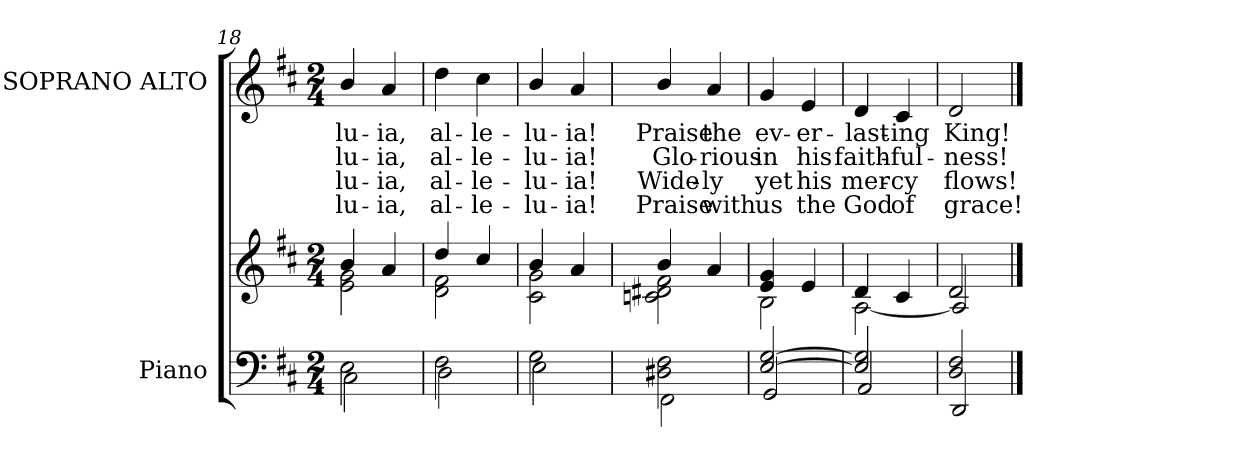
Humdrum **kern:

**kern	**kern	**kern	**text	**text	**text	**text
*part2	*part2	*part1	*part1	*part1	*part1	*part1
*staff3	*staff2	*staff1	*staff1	*staff1	*staff1	*staff1
*I"Piano	*	*I"SOPRANO ALTO	*	*	*	*
*I'Pno.	*	*I'S. A.	*	*	*	*
*clefF4	*clefG2	*clefG2	*	*	*	*
*k[f#c#]	*k[f#c#]	*k[f#c#]	*	*	*	*
*D:	*D:	*D:	*	*	*	*
*M2/4	*M2/4	*M2/4	*	*	*	*
=18	=18	=18	=18	=18	=18	=18
*^	*^	*	*	*	*	*
!	!	!	!	!	!LO:LY:b:color=#000000	!LO:LY:b:color=#000000	!LO:LY:b:color=#000000	!LO:LY:b:color=#000000
2Ei\	2C#i\	4bi/	2ei\ 2gi	4bi/	-lu-	-lu-	-lu-	-lu-
!	!	!	!	!	!LO:LY:b:color=#000000	!LO:LY:b:color=#000000	!LO:LY:b:color=#000000	!LO:LY:b:color=#000000
.	.	4ai/	.	4ai/	-ia,	-ia,	-ia,	-ia,
!!LO:LB:g=z
=19	=19	=19	=19	=19	=19	=19	=19	=19
!	!	!	!	!	!LO:LY:b:color=#000000	!LO:LY:b:color=#000000	!LO:LY:b:color=#000000	!LO:LY:b:color=#000000
2F#i\	2Di\	4ddi/	2di\ 2f#i	4ddi\	al-	al-	al-	al-
!	!	!	!	!	!LO:LY:b:color=#000000	!LO:LY:b:color=#000000	!LO:LY:b:color=#000000	!LO:LY:b:color=#000000
.	.	4cc#i/	.	4cc#i\	-le-	-le-	-le-	-le-
=20	=20	=20	=20	=20	=20	=20	=20	=20
!	!	!	!	!	!LO:LY:b:color=#000000	!LO:LY:b:color=#000000	!LO:LY:b:color=#000000	!LO:LY:b:color=#000000
2Gi\	2Ei\	4bi/	2c#i\ 2gi	4bi/	-lu-	-lu-	-lu-	-lu-
!	!	!	!	!	!LO:LY:b:color=#000000	!LO:LY:b:color=#000000	!LO:LY:b:color=#000000	!LO:LY:b:color=#000000
.	.	4ai/	.	4ai/	-ia!	-ia!	-ia!	-ia!
=21	=21	=21	=21	=21	=21	=21	=21	=21
!	!	!	!	!	!LO:LY:b:color=#000000	!LO:LY:b:color=#000000	!LO:LY:b:color=#000000	!LO:LY:b:color=#000000
2D#Xi\ 2F#i	2FF#i\	4bi/	2cni\ 2d#Xi 2f#i	4bi/	Praise	Glo-	Wide-	Praise
!	!	!	!	!	!LO:LY:b:color=#000000	!LO:LY:b:color=#000000	!LO:LY:b:color=#000000	!LO:LY:b:color=#000000
.	.	4ai/	.	4ai/	the	-rious	-ly	with
=22	=22	=22	=22	=22	=22	=22	=22	=22
!	!	!	!	!	!LO:LY:b:color=#000000	!LO:LY:b:color=#000000	!LO:LY:b:color=#000000	!LO:LY:b:color=#000000
[2Ei/ [2Gi	2GGi/	4ei/ 4gi	2Bi\	4gi/	ev-	in	yet	us
!	!	!	!	!	!LO:LY:b:color=#000000	!LO:LY:b:color=#000000	!LO:LY:b:color=#000000	!LO:LY:b:color=#000000
.	.	4ei/	.	4ei/	-er-	his	his	the
=23	=23	=23	=23	=23	=23	=23	=23	=23
!	!	!	!	!	!LO:LY:b:color=#000000	!LO:LY:b:color=#000000	!LO:LY:b:color=#000000	!LO:LY:b:color=#000000
2Ei/] 2Gi]	2AAi/	4di/	[2Ai\	4di/	-last-	faith-	mer-	God
!	!	!	!	!	!LO:LY:b:color=#000000	!LO:LY:b:color=#000000	!LO:LY:b:color=#000000	!LO:LY:b:color=#000000
.	.	4c#i/	.	4c#i/	-ing	-ful-	-cy	of
=24	=24	=24	=24	=24	=24	=24	=24	=24
!	!	!	!	!	!LO:LY:b:color=#000000	!LO:LY:b:color=#000000	!LO:LY:b:color=#000000	!LO:LY:b:color=#000000
2Di/ 2F#i	2DDi/	2di/	2Ai/]	2di/	King!	-ness!	flows!	grace!
*v	*v	*	*	*	*	*	*	*
*	*v	*v	*	*	*	*	*
==	==	==	==	==	==	==
*-	*-	*-	*-	*-	*-	*-
